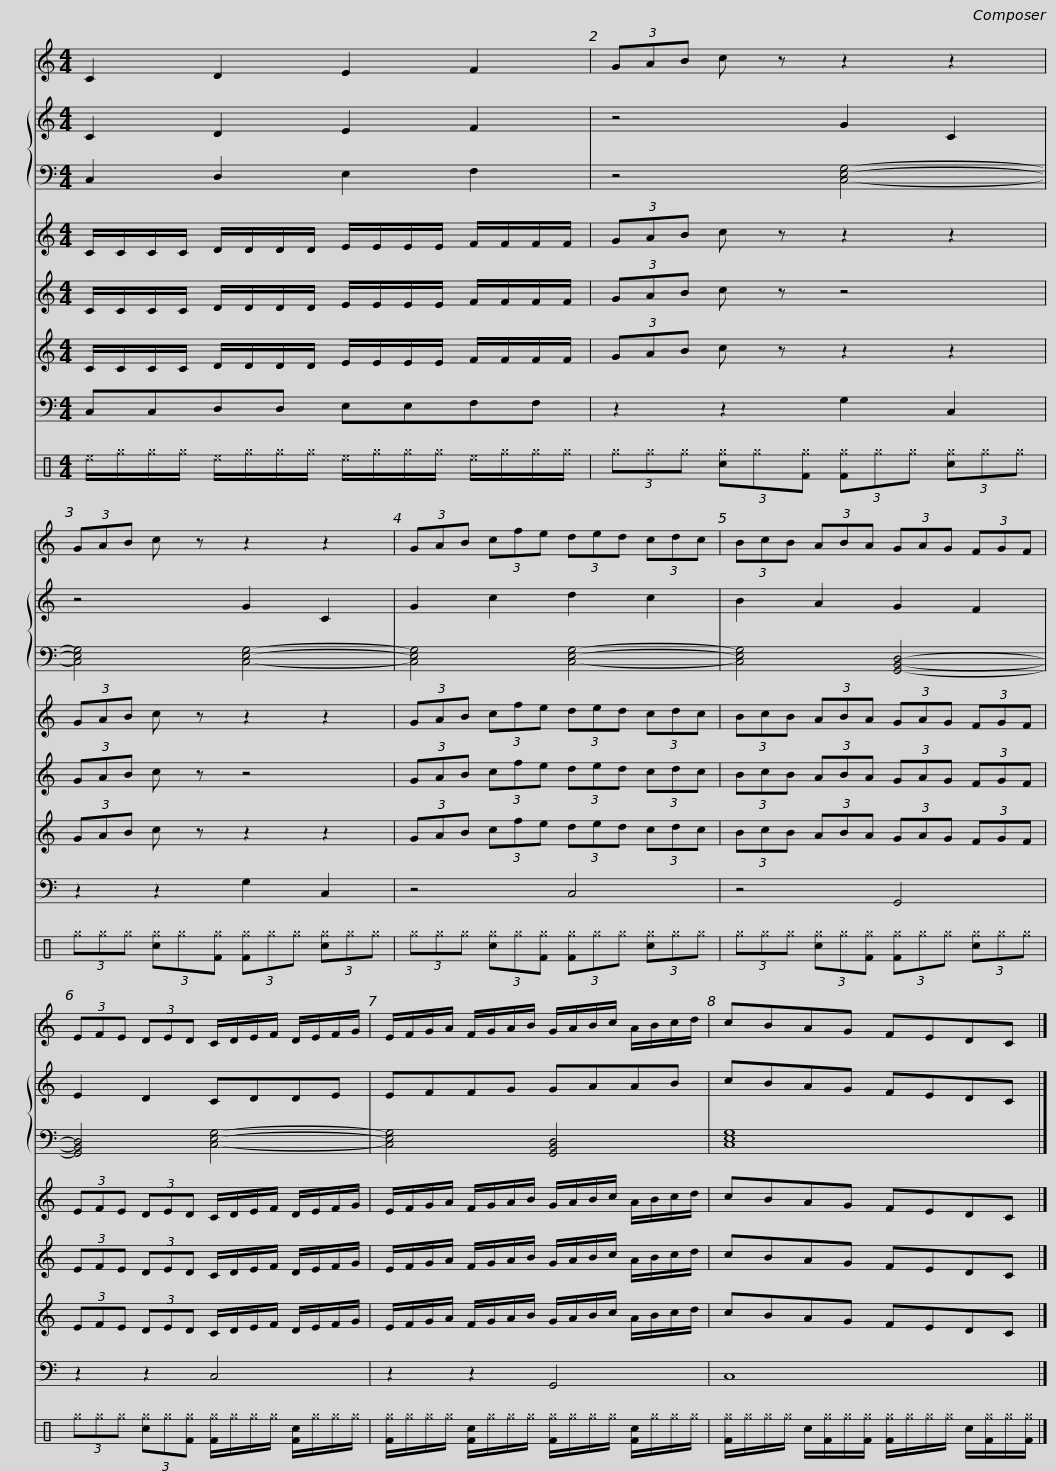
X:1
%%score 1 { 2 | 3 } 4 5 6 7 8
L:1/8
M:4/4
I:linebreak $
K:C
V:1 treble
V:2 treble
V:3 bass
V:4 treble
V:5 treble transpose=12
V:6 treble
V:7 bass
V:8 perc
K:none
V:1
 C2 D2 E2 F2 | (3GAB c z z2 z2 | (3GAB c z z2 z2 |$ (3GAB (3cfe (3ded (3cdc | (3BcB (3ABA (3GAG (3FGF |$ %5
 (3EFE (3DED C/D/E/F/ D/E/F/G/ | E/F/G/A/ F/G/A/B/ G/A/B/c/ A/B/c/d/ | cBAG FEDC |] %8
V:2
 C2 D2 E2 F2 | z4 G2 C2 | z4 G2 C2 |$ G2 c2 d2 c2 | B2 A2 G2 F2 |$ %5
 E2 D2 CDDE | EFFG GAAB | cBAG FEDC |] %8
V:3
 C,2 D,2 E,2 F,2 | z4 [C,E,G,]4- | [C,E,G,]4 [C,E,G,]4- |$ [C,E,G,]4 [C,E,G,]4- | [C,E,G,]4 [G,,B,,D,]4- |$ %5
 [G,,B,,D,]4 [C,E,G,]4- | [C,E,G,]4 [G,,B,,D,]4 | [C,E,G,]8 |] %8
V:4
 C/C/C/C/ D/D/D/D/ E/E/E/E/ F/F/F/F/ | (3GAB c z z2 z2 | (3GAB c z z2 z2 |$ (3GAB (3cfe (3ded (3cdc | (3BcB (3ABA (3GAG (3FGF |$ %5
 (3EFE (3DED C/D/E/F/ D/E/F/G/ | E/F/G/A/ F/G/A/B/ G/A/B/c/ A/B/c/d/ | cBAG FEDC |] %8
V:5
 C/C/C/C/ D/D/D/D/ E/E/E/E/ F/F/F/F/ | (3GAB c z z4 | (3GAB c z z4 |$ (3GAB (3cfe (3ded (3cdc | (3BcB (3ABA (3GAG (3FGF |$ %5
 (3EFE (3DED C/D/E/F/ D/E/F/G/ | E/F/G/A/ F/G/A/B/ G/A/B/c/ A/B/c/d/ | cBAG FEDC |] %8
V:6
 C/C/C/C/ D/D/D/D/ E/E/E/E/ F/F/F/F/ | (3GAB c z z2 z2 | (3GAB c z z2 z2 |$ (3GAB (3cfe (3ded (3cdc | (3BcB (3ABA (3GAG (3FGF |$ %5
 (3EFE (3DED C/D/E/F/ D/E/F/G/ | E/F/G/A/ F/G/A/B/ G/A/B/c/ A/B/c/d/ | cBAG FEDC |] %8
V:7
 C,C,D,D, E,E,F,F, | z2 z2 G,2 C,2 | z2 z2 G,2 C,2 |$ z4 C,4 | z4 G,,4 |$ %5
 z2 z2 C,4 | z2 z2 G,,4 | C,8 |] %8
V:8
 ^e/^g/^g/^g/ ^e/^g/^g/^g/ ^e/^g/^g/^g/ ^e/^g/^g/^g/ | (3^g^g^g (3[c^g]^g[F^g] (3[F^g]^g^g (3[c^g]^g^g | (3^g^g^g (3[c^g]^g[F^g] (3[F^g]^g^g (3[c^g]^g^g |$ (3^g^g^g (3[c^g]^g[F^g] (3[F^g]^g^g (3[c^g]^g^g | (3^g^g^g (3[c^g]^g[F^g] (3[F^g]^g^g (3[c^g]^g^g |$ %5
 (3^g^g^g (3[c^g]^g[F^g] [F^g]/^g/^g/^g/ [Fc]/^g/^g/^g/ | [F^g]/^g/^g/^g/ [Fc]/^g/^g/^g/ [F^g]/^g/^g/^g/ [Fc]/^g/^g/^g/ | [F^g]/^g/^g/^g/ c/[F^g]/^g/[F^g]/ [F^g]/^g/^g/^g/ c/[F^g]/^g/[F^g]/ |] %8
